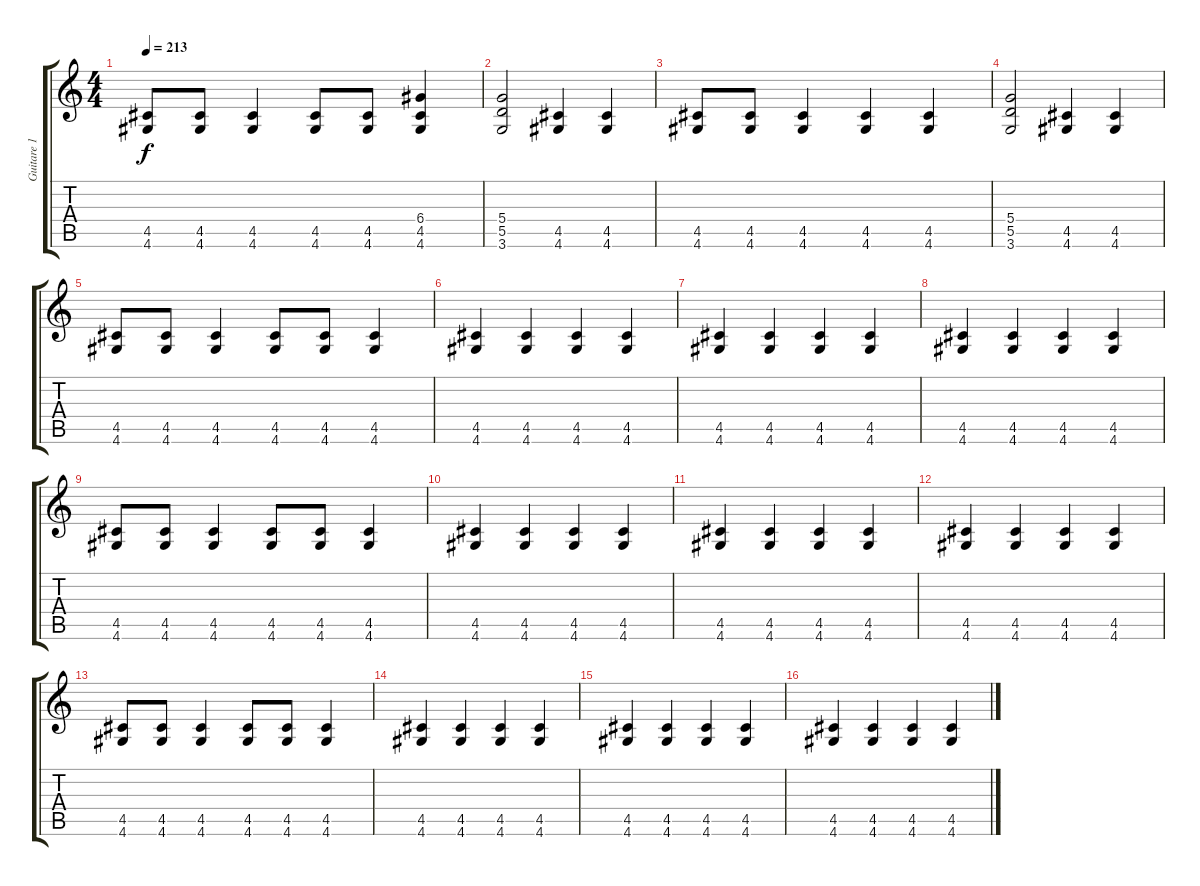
\track ("Guitare 1" "Guitare 1") {instrument distortionguitar}
\staff {score tabs}
\tuning (E4 B3 G3 D3 A2 E2) {hide}
\ts (4 4)
\tempo 213
\clef g2
\ks c
(4.5 4.6).8{dy f} (4.5 4.6).8 (4.5 4.6).4 (4.5 4.6).8 (4.5 4.6).8 (6.4 4.5 4.6).4 |
(5.4 5.5 3.6).2 (4.5 4.6).4 (4.5 4.6).4 |
(4.5 4.6).8 (4.5 4.6).8 (4.5 4.6).4 (4.5 4.6).4 (4.5 4.6).4 |
(5.4 5.5 3.6).2 (4.5 4.6).4 (4.5 4.6).4 |
(4.5 4.6).8 (4.5 4.6).8 (4.5 4.6).4 (4.5 4.6).8 (4.5 4.6).8 (4.5 4.6).4 |
(4.5 4.6).4 (4.5 4.6).4 (4.5 4.6).4 (4.5 4.6).4 |
(4.5 4.6).4 (4.5 4.6).4 (4.5 4.6).4 (4.5 4.6).4 |
(4.5 4.6).4 (4.5 4.6).4 (4.5 4.6).4 (4.5 4.6).4 |
(4.5 4.6).8 (4.5 4.6).8 (4.5 4.6).4 (4.5 4.6).8 (4.5 4.6).8 (4.5 4.6).4 |
(4.5 4.6).4 (4.5 4.6).4 (4.5 4.6).4 (4.5 4.6).4 |
(4.5 4.6).4 (4.5 4.6).4 (4.5 4.6).4 (4.5 4.6).4 |
(4.5 4.6).4 (4.5 4.6).4 (4.5 4.6).4 (4.5 4.6).4 |
(4.5 4.6).8 (4.5 4.6).8 (4.5 4.6).4 (4.5 4.6).8 (4.5 4.6).8 (4.5 4.6).4 |
(4.5 4.6).4 (4.5 4.6).4 (4.5 4.6).4 (4.5 4.6).4 |
(4.5 4.6).4 (4.5 4.6).4 (4.5 4.6).4 (4.5 4.6).4 |
(4.5 4.6).4 (4.5 4.6).4 (4.5 4.6).4 (4.5 4.6).4
